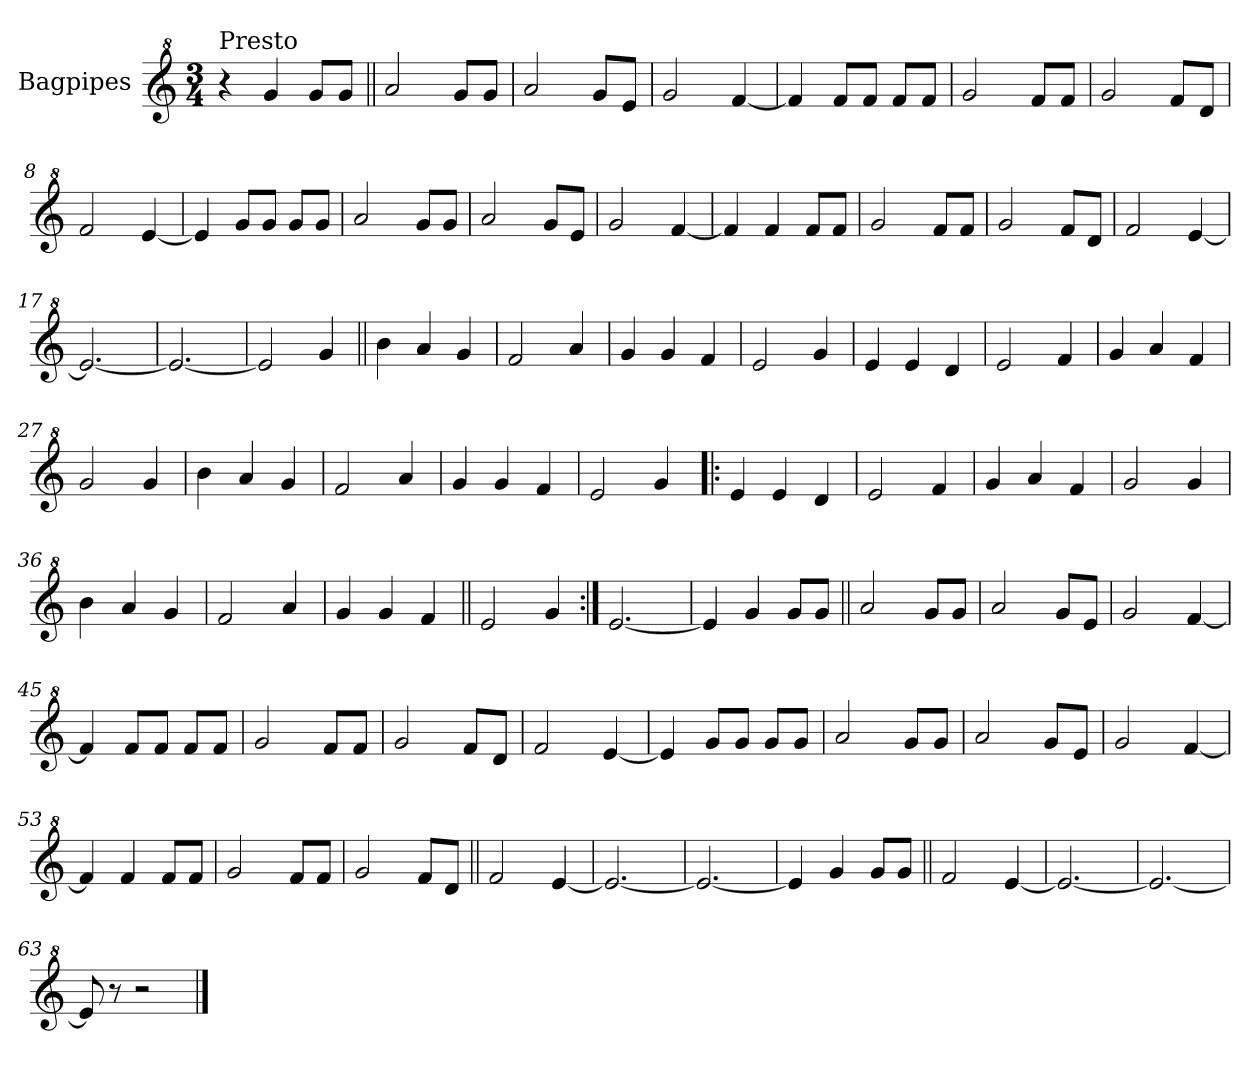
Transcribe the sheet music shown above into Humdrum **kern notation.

**kern
*part1
*staff1
*I"Bagpipes
*I'Bag
*clefG^2
*k[]
*C:
*M3/4
=1
!LO:TX:a:t=Presto
4r
4gg/
8gg/L
8gg/J
=2||
2aa/
8gg/L
8gg/J
=3
2aa/
8gg/L
8ee/J
=4
2gg/
[4ff/
=5
4ff/]
8ff/L
8ff/J
8ff/L
8ff/J
=6
2gg/
8ff/L
8ff/J
=7
2gg/
8ff/L
8dd/J
=8
2ff/
[4ee/
=9
4ee/]
8gg/L
8gg/J
8gg/L
8gg/J
=10
2aa/
8gg/L
8gg/J
=11
2aa/
8gg/L
8ee/J
!!LO:LB:g=z
=12
2gg/
[4ff/
=13
4ff/]
4ff/
8ff/L
8ff/J
=14
2gg/
8ff/L
8ff/J
=15
2gg/
8ff/L
8dd/J
=16
2ff/
[4ee/
=17
2.ee/_
=18
2.ee/_
=19
2ee/]
4gg/
=20||
4bb\
4aa/
4gg/
=21
2ff/
4aa/
=22
4gg/
4gg/
4ff/
=23
2ee/
4gg/
=24
4ee/
4ee/
4dd/
=25
2ee/
4ff/
!!LO:LB:g=z
=26
4gg/
4aa/
4ff/
=27
2gg/
4gg/
=28
4bb\
4aa/
4gg/
=29
2ff/
4aa/
=30
4gg/
4gg/
4ff/
=31
2ee/
4gg/
=32!|:
4ee/
4ee/
4dd/
=33
2ee/
4ff/
=34
4gg/
4aa/
4ff/
=35
2gg/
4gg/
=36
4bb\
4aa/
4gg/
=37
2ff/
4aa/
=38
4gg/
4gg/
4ff/
=39||
2ee/
4gg/
!!LO:LB:g=z
=40:|!
[2.ee/
=41
4ee/]
4gg/
8gg/L
8gg/J
=42||
2aa/
8gg/L
8gg/J
=43
2aa/
8gg/L
8ee/J
=44
2gg/
[4ff/
=45
4ff/]
8ff/L
8ff/J
8ff/L
8ff/J
=46
2gg/
8ff/L
8ff/J
=47
2gg/
8ff/L
8dd/J
=48
2ff/
[4ee/
=49
4ee/]
8gg/L
8gg/J
8gg/L
8gg/J
=50
2aa/
8gg/L
8gg/J
=51
2aa/
8gg/L
8ee/J
!!LO:LB:g=z
=52
2gg/
[4ff/
=53
4ff/]
4ff/
8ff/L
8ff/J
=54
2gg/
8ff/L
8ff/J
=55
2gg/
8ff/L
8dd/J
=56||
2ff/
[4ee/
=57
2.ee/_
=58
2.ee/_
=59
4ee/]
4gg/
8gg/L
8gg/J
=60||
2ff/
[4ee/
=61
2.ee/_
=62
2.ee/_
=63
8ee/]
8r
2r
==
*-
